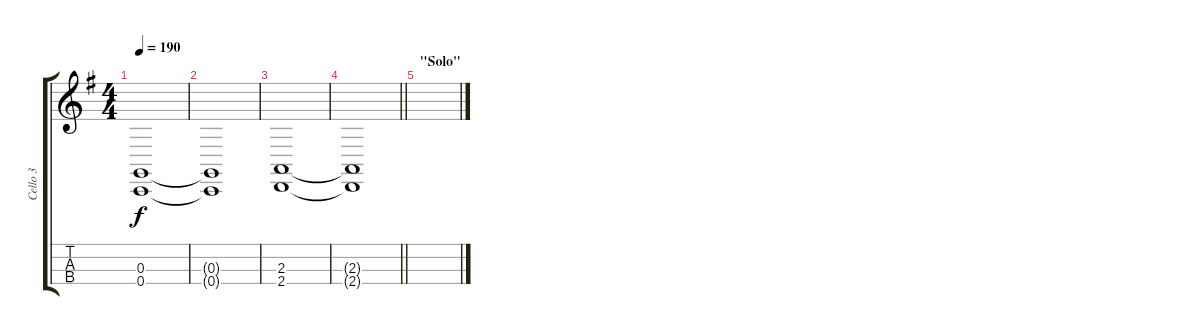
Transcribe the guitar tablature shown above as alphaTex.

\track ("Cello 3" "Cello 3") {instrument cello}
\staff {score tabs}
\tuning (A3 D3 G2 C2) {hide}
\ts (4 4)
\tempo 190
\clef g2
\ks g
(0.3 0.4).1{dy f} |
(0.3{t} 0.4{t}).1 |
(2.3 2.4).1 |
\barLineRight lightlight
(2.3{t} 2.4{t}).1 |
\section ("" "\"Solo\"")
